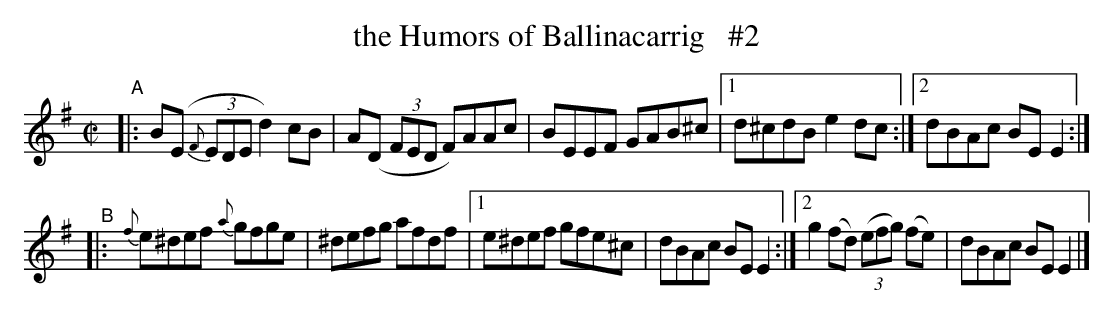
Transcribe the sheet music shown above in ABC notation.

X:1
T: the Humors of Ballinacarrig   #2
M: C|
L: 1/8
K: Em
"^A"\
|: B(E (3{F}EDE d2)cB | A(D (3FED F)AAc | BEEF GAB^c | [1 d^cdB e2dc :|2 dBAc BEE2 :|
"^B"\
|: {f}e^def {a}gfge | ^defg afdf |[1 e^def gfe^c | dBAc BEE2 :|[2 g2(fd) ((3efg) (fe) | dBAc BEE2 |]
